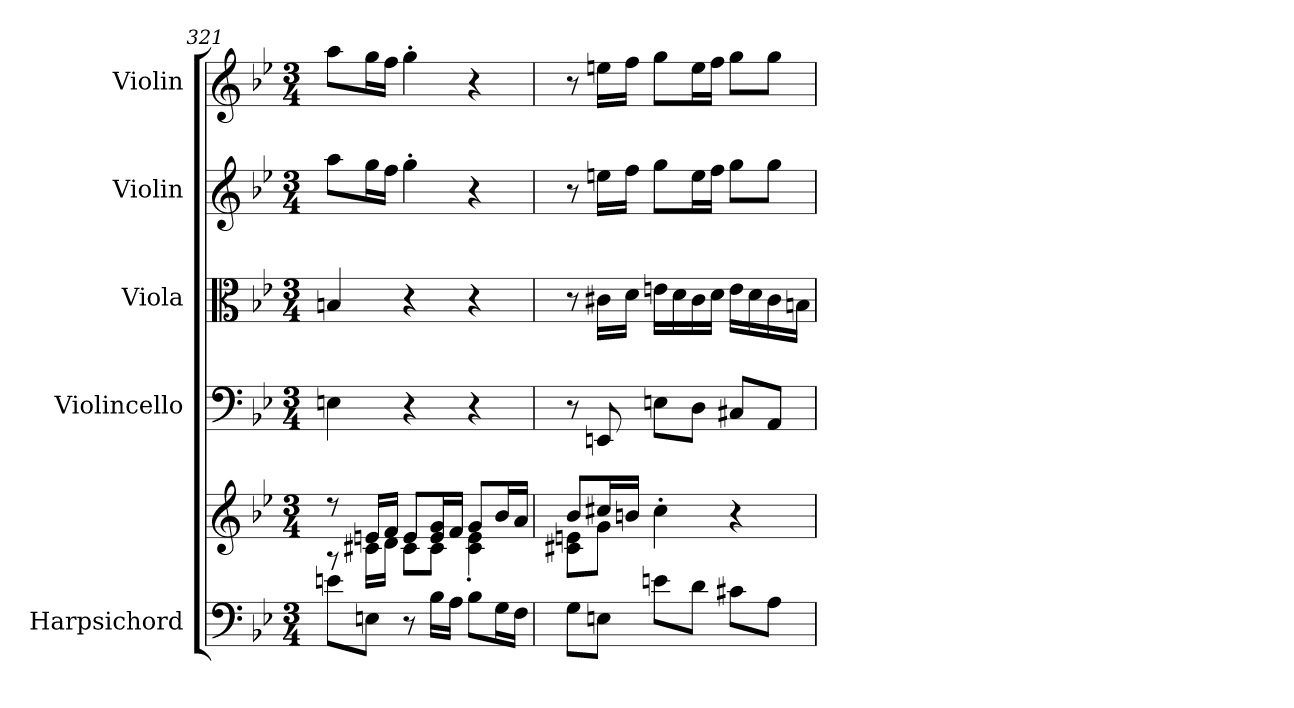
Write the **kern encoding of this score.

**kern	**kern	**kern	**kern	**kern	**kern
*part5	*part5	*part4	*part3	*part2	*part1
*staff6	*staff5	*staff4	*staff3	*staff2	*staff1
*I"Harpsichord	*	*I"Violincello	*I"Viola	*I"Violin	*I"Violin
*I'Hpschd	*	*I'Vc	*I'Vla	*I'Vln	*I'Vln
*clefF4	*clefG2	*clefF4	*clefC3	*clefG2	*clefG2
*k[b-e-]	*k[b-e-]	*k[b-e-]	*k[b-e-]	*k[b-e-]	*k[b-e-]
*M3/4	*M3/4	*M3/4	*M3/4	*M3/4	*M3/4
=321	=321	=321	=321	=321	=321
*	*^	*	*	*	*
8en\L	8r	8r	4En\	4Bn/	8aa\L	8aa\L
8En\J	16en/LL	16c#X\LL	.	.	16gg\L	16gg\L
.	16f/JJ	16d\JJ	.	.	16ff\JJ	16ff\JJ
8r	8e/L	8c#\L	4r	4r	4gg'\	4gg'\
16B-\LL	16e/ 16g/L	8c#\J	.	.	.	.
16A\JJ	16f/JJ	.	.	.	.	.
8B-\L	8g/L	4c#\' 4e\'	4r	4r	4r	4r
16G\L	16b-/L	.	.	.	.	.
16F\JJ	16a/JJ	.	.	.	.	.
=322	=322	=322	=322	=322	=322	=322
8G\L	8b-/L	8c#X\ 8en\L	8r	8r	8r	8r
8En\J	16cc#X/L	8g\J	8EEn/	16c#X\LL	16een\LL	16een\LL
.	16bn/JJ	.	.	16d\JJ	16ff\JJ	16ff\JJ
8en\L	4cc#'\	2ryy	8En\L	16en\LL	8gg\L	8gg\L
.	.	.	.	16d\	.	.
8d\J	.	.	8D\J	16c#\	16ee\L	16ee\L
.	.	.	.	16d\JJ	16ff\JJ	16ff\JJ
8c#X\L	4r	.	8C#X/L	16e\LL	8gg\L	8gg\L
.	.	.	.	16d\	.	.
8A\J	.	.	8AA/J	16c#\	8gg\J	8gg\J
.	.	.	.	16Bn\JJ	.	.
*	*v	*v	*	*	*	*
=	=	=	=	=	=
*-	*-	*-	*-	*-	*-
